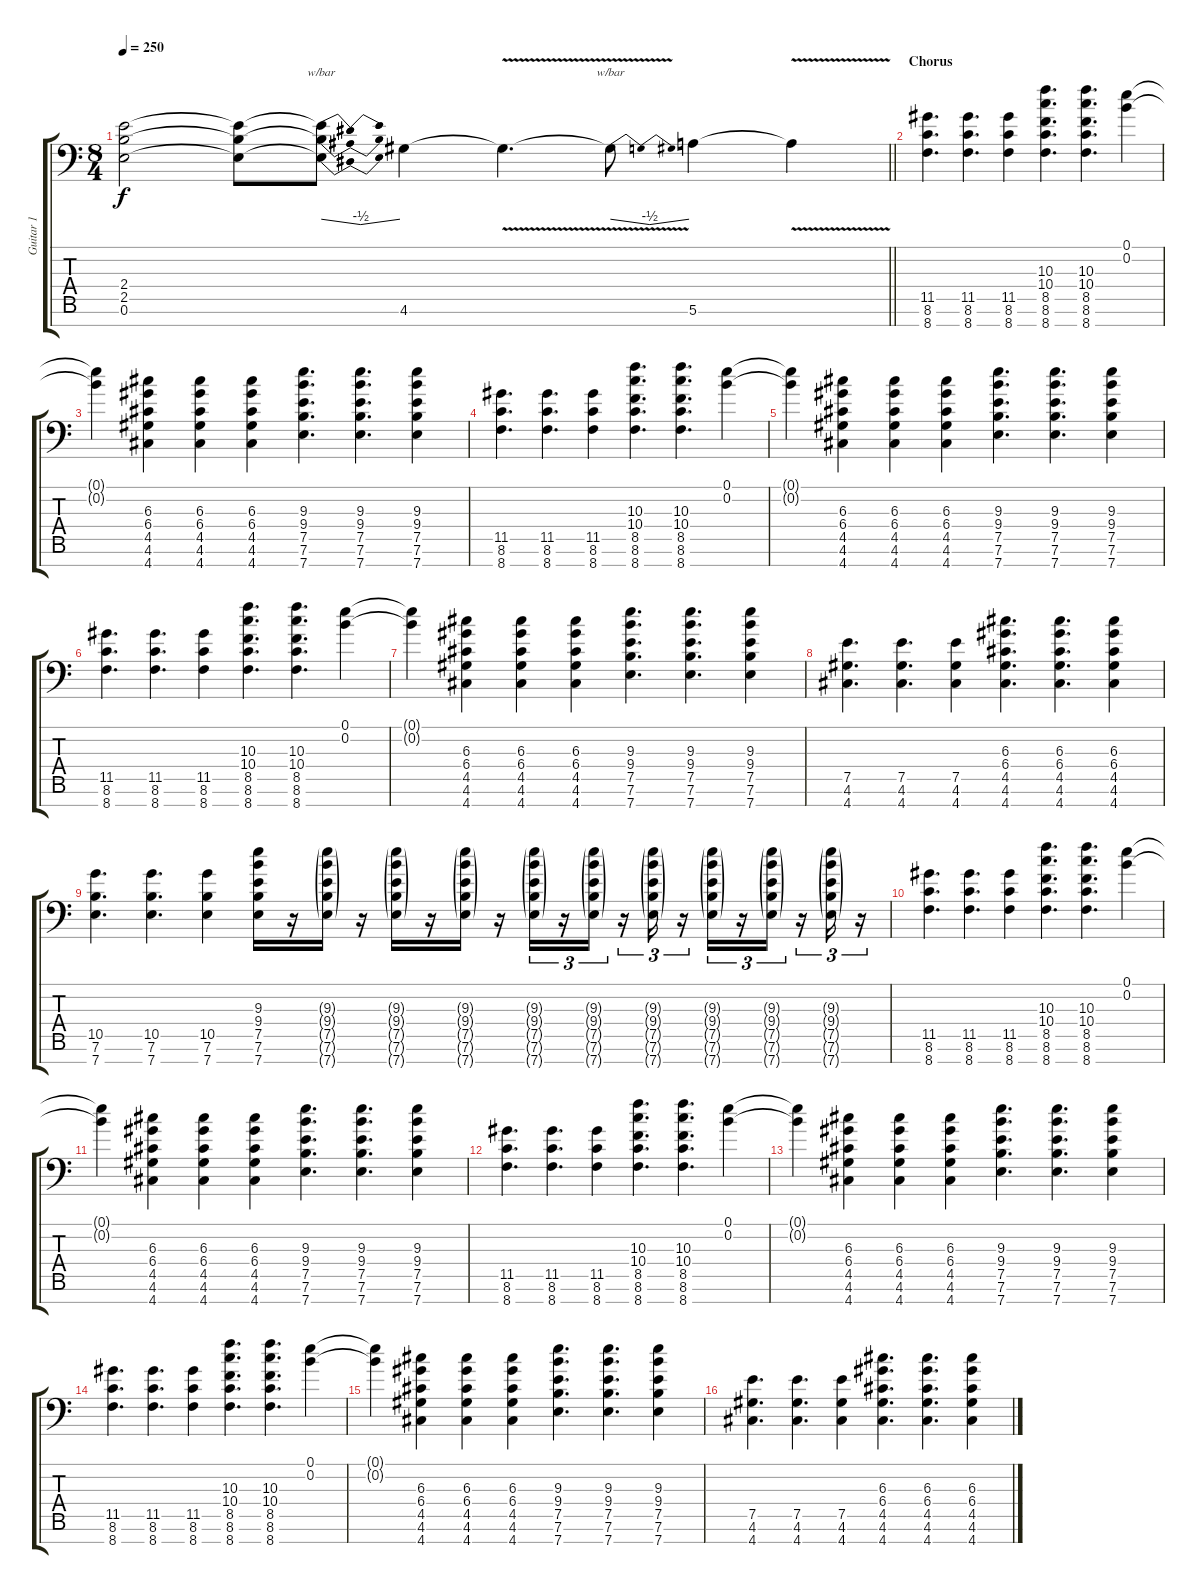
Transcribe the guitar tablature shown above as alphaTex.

\track ("Guitar 1" "Guitar 1") {instrument distortionguitar}
\staff {score tabs}
\tuning (E4 B3 G3 D3 A2 E2 A1) {hide}
\ts (8 4)
\tempo 250
\clef f4
\barLineRight lightlight
\ks c
(2.4 2.5 0.6).2{dy f} (2.4{t} 2.5{t} 0.6{t}).8 (2.4{t} 2.5{t} 0.6{t}).8{tbe (dip default 0 0 30 -2 60 0)} 4.6.4 4.6{v t}.4{d} 4.6{t}.8{tbe (dip default 0 0 30 -2 60 0)} 5.6.4 5.6{v t}.4 |
\section ("" "Chorus")
(11.5 8.6 8.7).4{d} (11.5 8.6 8.7).4{d} (11.5 8.6 8.7).4 (10.3 10.4 8.5 8.6 8.7).4{d} (10.3 10.4 8.5 8.6 8.7).4{d} (0.1 0.2).4 |
(0.1{t} 0.2{t}).4 (6.3 6.4 4.5 4.6 4.7).4 (6.3 6.4 4.5 4.6 4.7).4 (6.3 6.4 4.5 4.6 4.7).4 (9.3 9.4 7.5 7.6 7.7).4{d} (9.3 9.4 7.5 7.6 7.7).4{d} (9.3 9.4 7.5 7.6 7.7).4 |
(11.5 8.6 8.7).4{d} (11.5 8.6 8.7).4{d} (11.5 8.6 8.7).4 (10.3 10.4 8.5 8.6 8.7).4{d} (10.3 10.4 8.5 8.6 8.7).4{d} (0.1 0.2).4 |
(0.1{t} 0.2{t}).4 (6.3 6.4 4.5 4.6 4.7).4 (6.3 6.4 4.5 4.6 4.7).4 (6.3 6.4 4.5 4.6 4.7).4 (9.3 9.4 7.5 7.6 7.7).4{d} (9.3 9.4 7.5 7.6 7.7).4{d} (9.3 9.4 7.5 7.6 7.7).4 |
(11.5 8.6 8.7).4{d} (11.5 8.6 8.7).4{d} (11.5 8.6 8.7).4 (10.3 10.4 8.5 8.6 8.7).4{d} (10.3 10.4 8.5 8.6 8.7).4{d} (0.1 0.2).4 |
(0.1{t} 0.2{t}).4 (6.3 6.4 4.5 4.6 4.7).4 (6.3 6.4 4.5 4.6 4.7).4 (6.3 6.4 4.5 4.6 4.7).4 (9.3 9.4 7.5 7.6 7.7).4{d} (9.3 9.4 7.5 7.6 7.7).4{d} (9.3 9.4 7.5 7.6 7.7).4 |
(7.5 4.6 4.7).4{d} (7.5 4.6 4.7).4{d} (7.5 4.6 4.7).4 (6.3 6.4 4.5 4.6 4.7).4{d} (6.3 6.4 4.5 4.6 4.7).4{d} (6.3 6.4 4.5 4.6 4.7).4 |
(10.5 7.6 7.7).4{d} (10.5 7.6 7.7).4{d} (10.5 7.6 7.7).4 (9.3 9.4 7.5 7.6 7.7).16 r.16 (9.3{g} 9.4{g} 7.5{g} 7.6{g} 7.7{g}).16 r.16 (9.3{g} 9.4{g} 7.5{g} 7.6{g} 7.7{g}).16 r.16 (9.3{g} 9.4{g} 7.5{g} 7.6{g} 7.7{g}).16 r.16 (9.3{g} 9.4{g} 7.5{g} 7.6{g} 7.7{g}).16{tu (3 2)} r.16{tu (3 2)} (9.3{g} 9.4{g} 7.5{g} 7.6{g} 7.7{g}).16{tu (3 2)} r.16{tu (3 2)} (9.3{g} 9.4{g} 7.5{g} 7.6{g} 7.7{g}).16{tu (3 2)} r.16{tu (3 2)} (9.3{g} 9.4{g} 7.5{g} 7.6{g} 7.7{g}).16{tu (3 2)} r.16{tu (3 2)} (9.3{g} 9.4{g} 7.5{g} 7.6{g} 7.7{g}).16{tu (3 2)} r.16{tu (3 2)} (9.3{g} 9.4{g} 7.5{g} 7.6{g} 7.7{g}).16{tu (3 2)} r.16{tu (3 2)} |
(11.5 8.6 8.7).4{d} (11.5 8.6 8.7).4{d} (11.5 8.6 8.7).4 (10.3 10.4 8.5 8.6 8.7).4{d} (10.3 10.4 8.5 8.6 8.7).4{d} (0.1 0.2).4 |
(0.1{t} 0.2{t}).4 (6.3 6.4 4.5 4.6 4.7).4 (6.3 6.4 4.5 4.6 4.7).4 (6.3 6.4 4.5 4.6 4.7).4 (9.3 9.4 7.5 7.6 7.7).4{d} (9.3 9.4 7.5 7.6 7.7).4{d} (9.3 9.4 7.5 7.6 7.7).4 |
(11.5 8.6 8.7).4{d} (11.5 8.6 8.7).4{d} (11.5 8.6 8.7).4 (10.3 10.4 8.5 8.6 8.7).4{d} (10.3 10.4 8.5 8.6 8.7).4{d} (0.1 0.2).4 |
(0.1{t} 0.2{t}).4 (6.3 6.4 4.5 4.6 4.7).4 (6.3 6.4 4.5 4.6 4.7).4 (6.3 6.4 4.5 4.6 4.7).4 (9.3 9.4 7.5 7.6 7.7).4{d} (9.3 9.4 7.5 7.6 7.7).4{d} (9.3 9.4 7.5 7.6 7.7).4 |
(11.5 8.6 8.7).4{d} (11.5 8.6 8.7).4{d} (11.5 8.6 8.7).4 (10.3 10.4 8.5 8.6 8.7).4{d} (10.3 10.4 8.5 8.6 8.7).4{d} (0.1 0.2).4 |
(0.1{t} 0.2{t}).4 (6.3 6.4 4.5 4.6 4.7).4 (6.3 6.4 4.5 4.6 4.7).4 (6.3 6.4 4.5 4.6 4.7).4 (9.3 9.4 7.5 7.6 7.7).4{d} (9.3 9.4 7.5 7.6 7.7).4{d} (9.3 9.4 7.5 7.6 7.7).4 |
(7.5 4.6 4.7).4{d} (7.5 4.6 4.7).4{d} (7.5 4.6 4.7).4 (6.3 6.4 4.5 4.6 4.7).4{d} (6.3 6.4 4.5 4.6 4.7).4{d} (6.3 6.4 4.5 4.6 4.7).4
